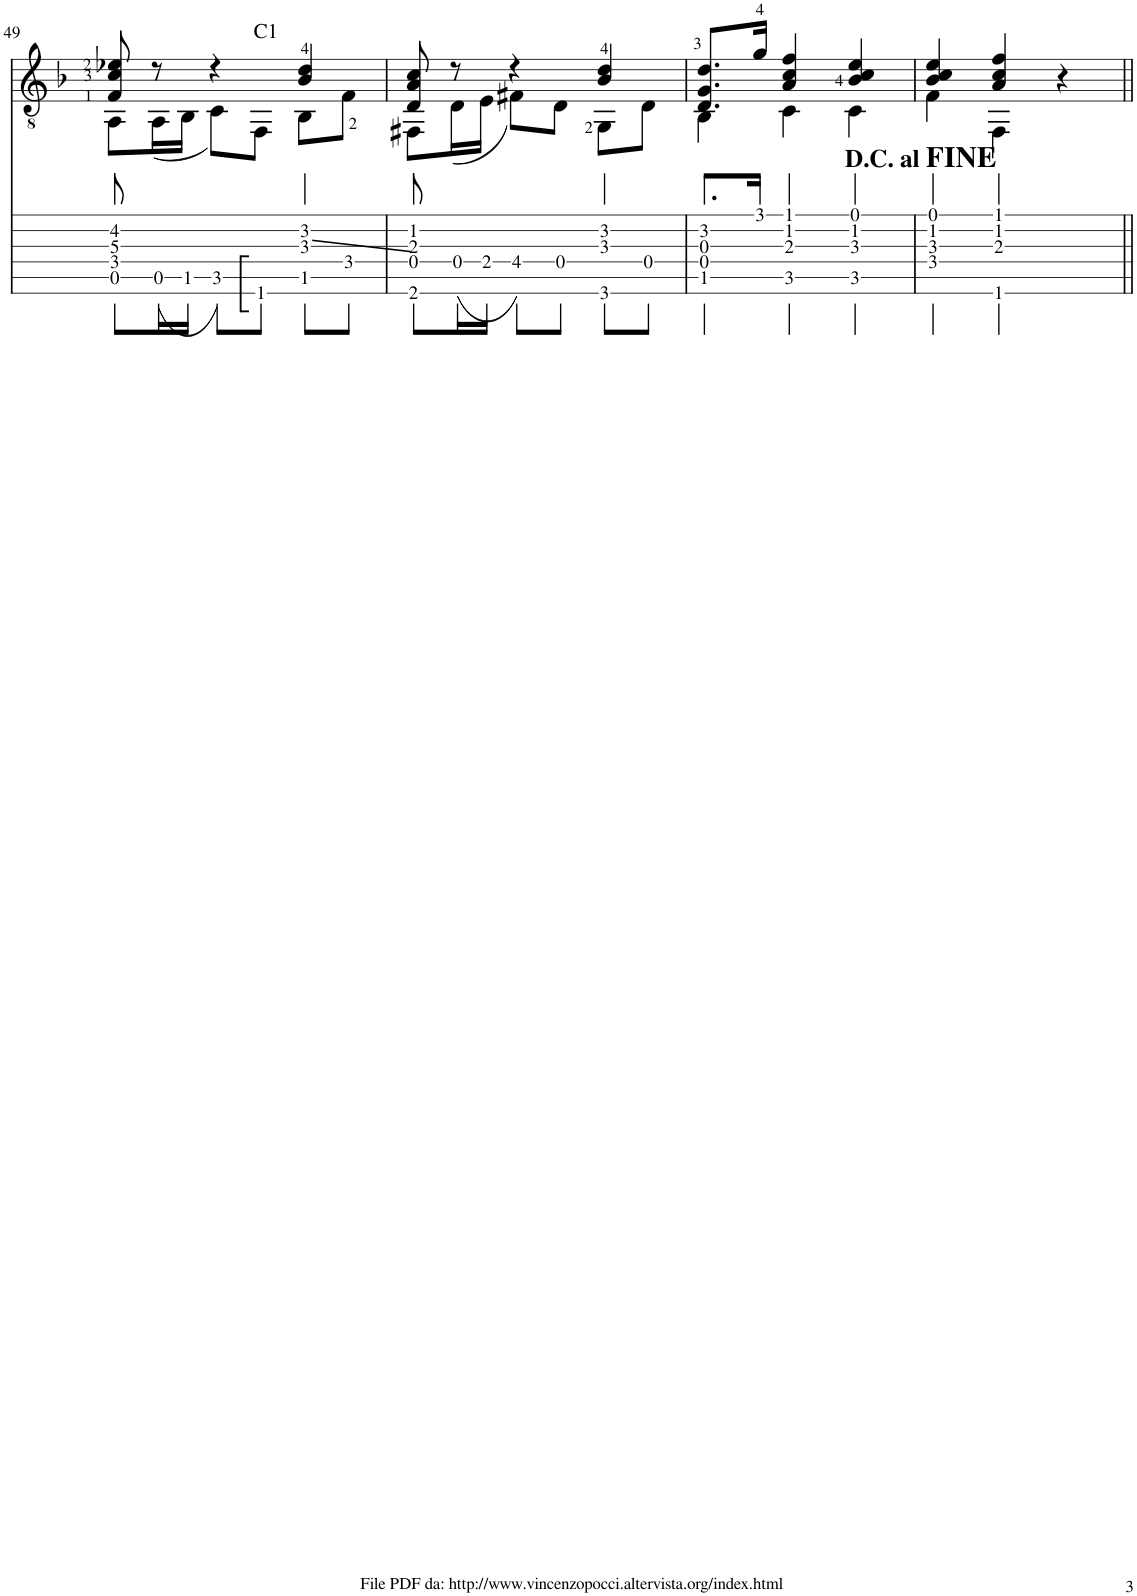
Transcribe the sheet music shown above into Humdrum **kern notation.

**kern	**kern
*part2	*part1
*staff2	*staff1
*I"Chitarra classica (Intavolatura)	*I"Classical Guitar
!!LO:PB:g=z
*	*clefGv2
*k[b-]	*k[b-]
*M3/4	*M3/4
=49	=49
*^	*^
8F/ 8c/ 8e-X/	8AA\L	8F/ 8c/ 8e-X/	8AA\L
8r	(16AA\L	8r	(16AA\L
.	16BB-\JJ	.	16BB-\JJ
4r	8C\L)	4r	8C\L)
!	!	!	!LO:TX:a:t=C1
.	8FF\J	.	8FF\J
4B-/ 4d/	8BB-\L	4B-/ 4d/	8BB-\L
.	8F\J	.	8F\J
=50	=50	=50	=50
8D/ 8A/ 8c/	8FF#X\L	8D/ 8A/ 8c/	8FF#X\L
8r	(16D\L	8r	(16D\L
.	16E\JJ	.	16E\JJ
4r	8F#X\L)	4r	8F#X\L)
.	8D\J	.	8D\J
4B-/ 4d/	8GG\L	4B-/ 4d/	8GG\L
.	8D\J	.	8D\J
=51	=51	=51	=51
8.D/ 8.G/ 8.d/L	4BB-\	8.D/ 8.G/ 8.d/L	4BB-\
16g/Jk	.	16g/Jk	.
4A/ 4c/ 4f/	4C\	4A/ 4c/ 4f/	4C\
!	!	!LO:TX:b:B:t=D.C. al	!
4B-/ 4c/ 4e/	4C\	4B-/ 4c/ 4e/	4C\
=52	=52	=52	=52
4B-/ 4c/ 4e/	4F\	4B-/ 4c/ 4e/	4F\
4A/ 4c/ 4f/	4FF\	4A/ 4c/ 4f/	4FF\
4r	4ryy	4r	4ryy
*v	*v	*	*
*	*v	*v
=||	=||
*-	*-
